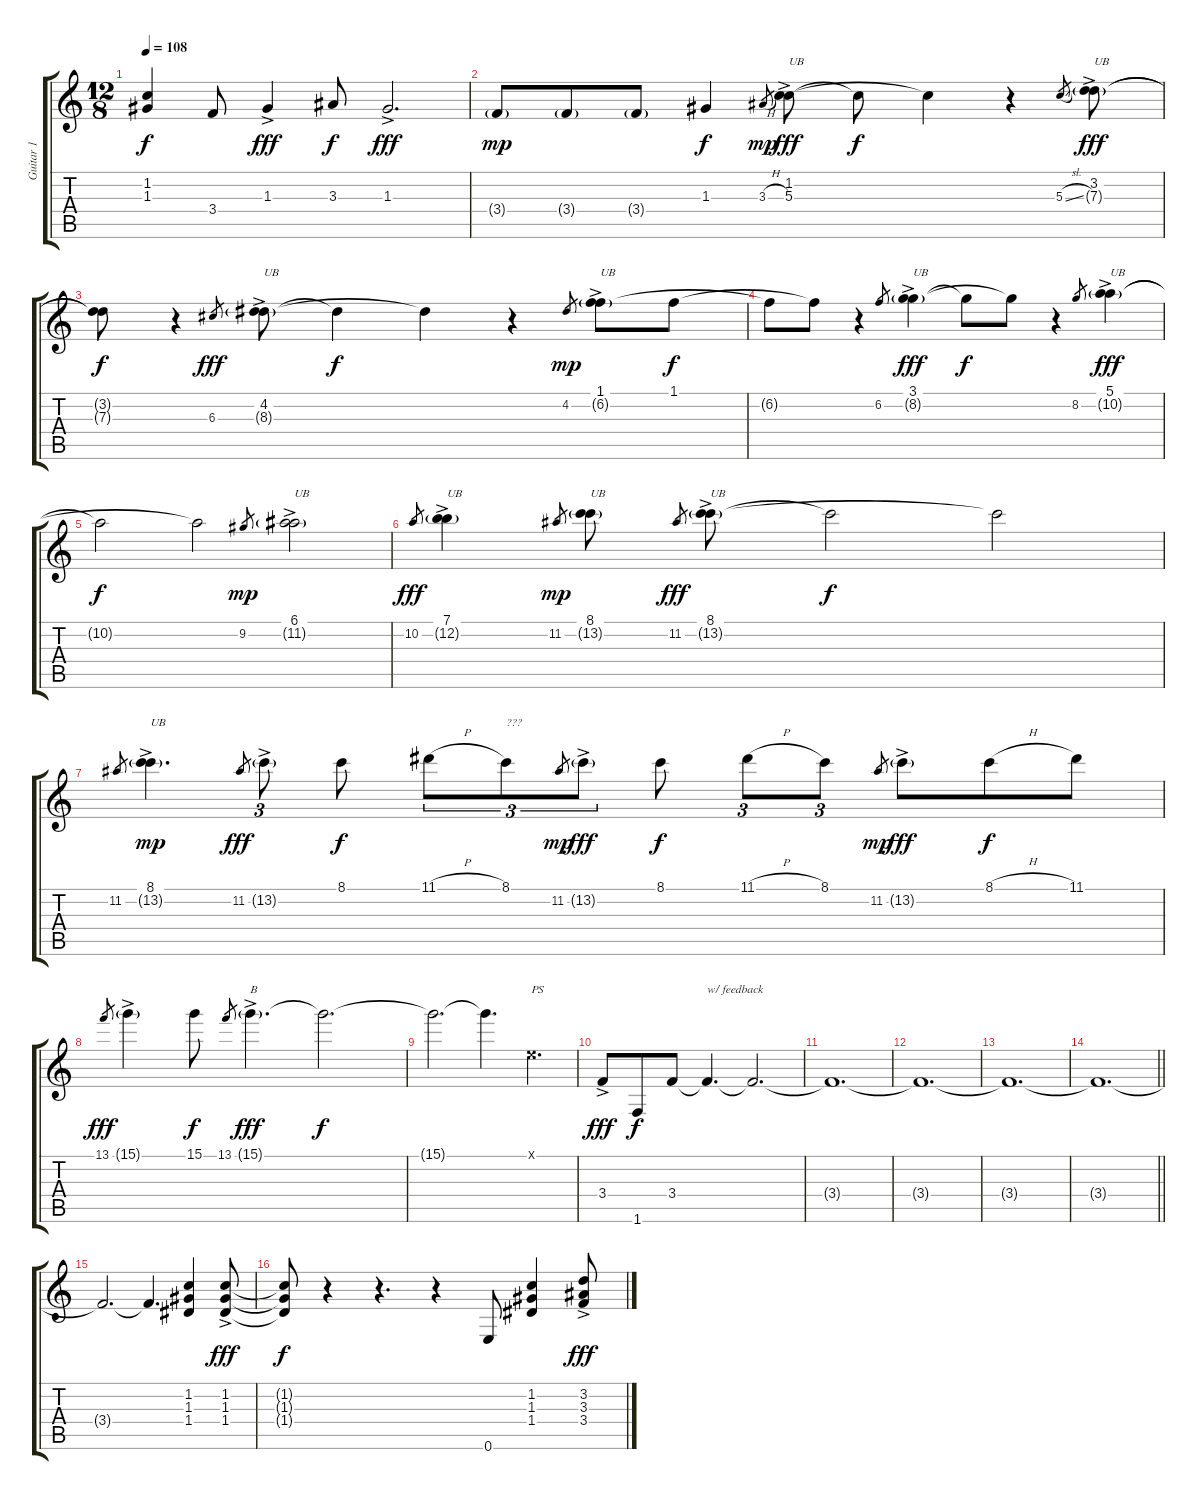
\track ("Guitar 1" "Guitar 1") {instrument distortionguitar}
\staff {score tabs}
\tuning (E4 B3 G3 D3 A2 E2) {hide}
\ts (12 8)
\tempo 108
\clef g2
\ks c
(1.2{t} 1.3{t}).4{dy f} 3.4.8 1.3{ac}.4{dy fff} 3.3.8{dy f} 1.3{ac}.2{d dy fff} |
3.4{g}.8{dy mp} 3.4{g}.8 3.4{g}.8 1.3.4{dy f} 3.3{h}.8{gr dy mp} (1.2{ac} 5.3{ac}).8{txt "UB" dy fff} 5.3{t}.8{dy f} 1.2{t}.4 r.4 5.3{sl}.8{gr} (3.2{ac} 7.3{g ac}).8{txt "UB" dy fff} |
(3.2{t} 7.3{t}).8{dy f} r.4 6.3.8{gr dy fff} (4.2{ac} 8.3{g ac}).8{txt "UB"} 8.3{t}.4{dy f} 4.2{t}.4 r.4 4.2.8{gr dy mp} (1.1{ac} 6.2{g ac}).8{txt "UB"} 1.1.8{dy f} |
6.2{t}.8 1.1{t}.8 r.4 6.2.8{gr} (3.1{ac} 8.2{g ac}).4{txt "UB" dy fff} 8.2{t}.8{dy f} 3.1{t}.8 r.4 8.2.8{gr} (5.1{ac} 10.2{g ac}).4{txt "UB" dy fff} |
10.2{t}.2{dy f} 5.1{t}.2 9.2.8{gr dy mp} (6.1{ac} 11.2{g ac}).2{txt "UB"} |
10.2.8{gr dy fff} (7.1{ac} 12.2{g ac}).4{txt "UB"} 11.2.8{gr dy mp} (8.1 13.2{g}).8{txt "UB"} 11.2.8{gr dy fff} (8.1{ac} 13.2{g ac}).8{txt "UB"} 13.2{t}.2{dy f} 8.1{t}.2 |
11.2.8{gr} (8.1{ac} 13.2{g ac}).4{d txt "UB" dy mp} 11.2.8{gr dy fff} 13.2{g ac}.8{tu (3 2)} 8.1.8{dy f} 11.1{h}.8{tu (3 2)} 8.1.8{tu (3 2) txt "???"} 11.2.8{gr dy mp} 13.2{g ac}.8{tu (3 2) dy fff} 8.1.8{dy f} 11.1{h}.8{tu (3 2)} 8.1.8{tu (3 2)} 11.2.8{gr dy mp} 13.2{g ac}.8{dy fff} 8.1{h}.8{dy f} 11.1.8 |
13.1.8{gr dy fff} 15.1{g ac}.4 15.1.8{dy f} 13.1.8{gr} 15.1{g ac}.4{d txt "B" dy fff} 15.1{t}.2{d dy f} |
15.1{t}.2{d} 15.1{t}.4{d} 0.1{x}.4{d txt "PS"} |
3.4{ac}.8{dy fff} 1.6.8{dy f} 3.4.8 3.4{t}.4{d txt "w/ feedback"} 3.4{t}.2{d} |
3.4{t}.1{d} |
3.4{t}.1{d} |
3.4{t}.1{d} |
\barLineRight lightlight
3.4{t}.1{d} |
3.4{t}.2{d} 3.4{t}.4{d} (1.2 1.3 1.4).4 (1.2{ac} 1.3{ac} 1.4{ac}).8{dy fff} |
(1.2{t} 1.3{t} 1.4{t}).8{dy f} r.4 r.4{d} r.4 0.6.8 (1.2 1.3 1.4).4 (3.2{h ac} 3.3{h ac} 3.4{h ac}).8{dy fff}
